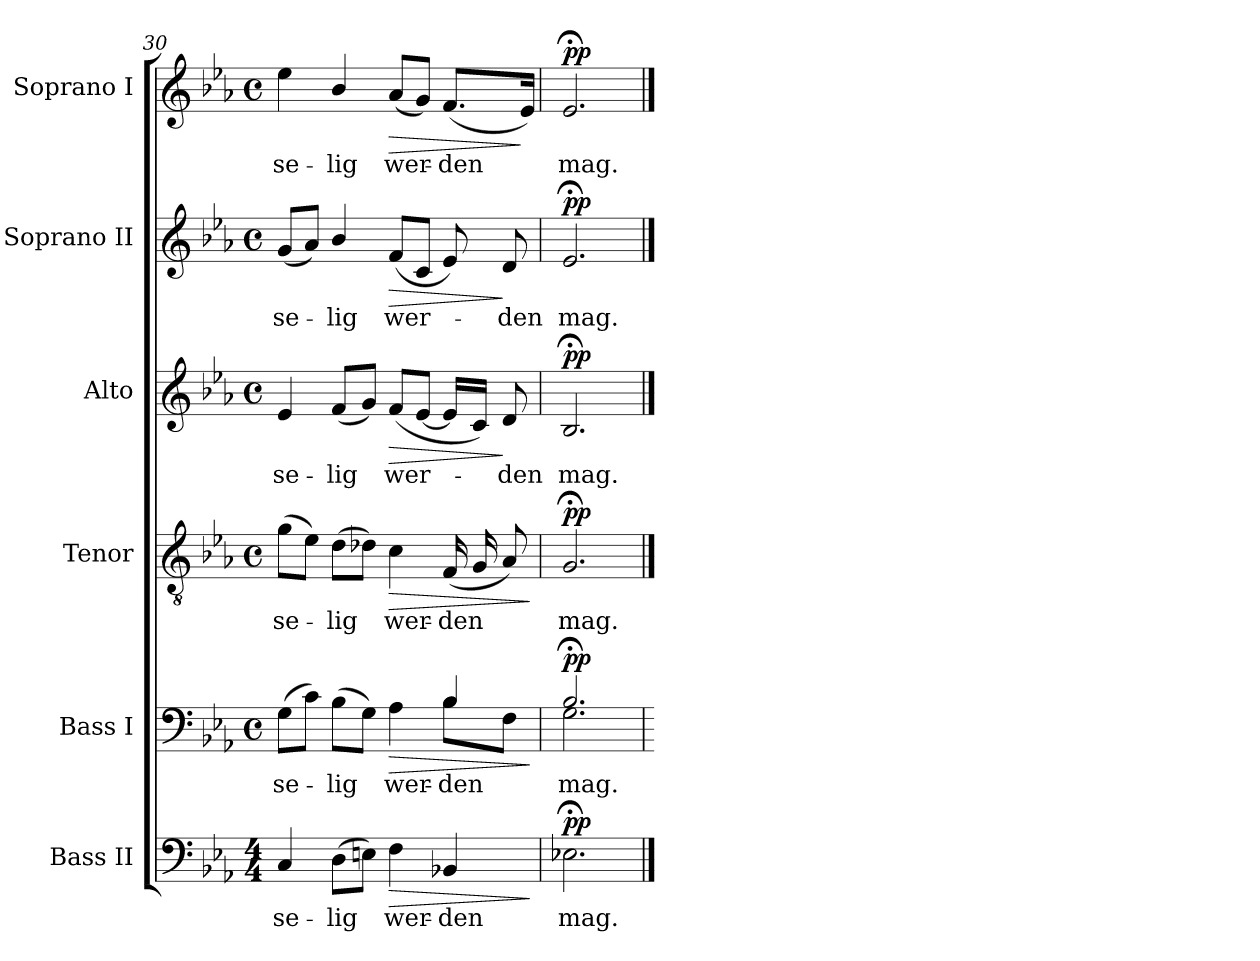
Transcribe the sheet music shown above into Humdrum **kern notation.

**kern	**text	**dynam	**kern	**text	**dynam	**kern	**text	**dynam	**kern	**text	**dynam	**kern	**text	**dynam	**kern	**text	**dynam
*part6	*part6	*part6	*part5	*part5	*part5	*part4	*part4	*part4	*part3	*part3	*part3	*part2	*part2	*part2	*part1	*part1	*part1
*staff6	*staff6	*staff6	*staff5	*staff5	*staff5	*staff4	*staff4	*staff4	*staff3	*staff3	*staff3	*staff2	*staff2	*staff2	*staff1	*staff1	*staff1
*I"Bass II	*	*	*I"Bass I	*	*	*I"Tenor	*	*	*I"Alto	*	*	*I"Soprano II	*	*	*I"Soprano I	*	*
*clefF4	*	*	*clefF4	*	*	*clefGv2	*	*	*clefG2	*	*	*clefG2	*	*	*clefG2	*	*
*k[b-e-a-]	*	*	*k[b-e-a-]	*	*	*k[b-e-a-]	*	*	*k[b-e-a-]	*	*	*k[b-e-a-]	*	*	*k[b-e-a-]	*	*
*E-:	*	*	*E-:	*	*	*E-:	*	*	*E-:	*	*	*E-:	*	*	*E-:	*	*
*M4/4	*	*	*M4/4	*	*	*M4/4	*	*	*M4/4	*	*	*M4/4	*	*	*M4/4	*	*
*	*	*	*met(c)	*	*	*met(c)	*	*	*met(c)	*	*	*met(c)	*	*	*met(c)	*	*
=30	=30	=30	=30	=30	=30	=30	=30	=30	=30	=30	=30	=30	=30	=30	=30	=30	=30
!	!LO:LY:b	!	!	!LO:LY:b	!	!	!LO:LY:b	!	!	!LO:LY:b	!	!	!LO:LY:b	!	!	!LO:LY:b	!
*	*	*	*^	*	*	*	*	*	*	*	*	*	*	*	*	*	*
4C	se-	.	(>8G\L	2ryy	se-	.	(>8g\L	se-	.	4e-	se-	.	(<8gL	se-	.	4ee-	se-	.
.	.	.	8c\J)	.	.	.	8e-\J)	.	.	.	.	.	8a-J)	.	.	.	.	.
!	!LO:LY:b	!	!	!	!LO:LY:b	!	!	!LO:LY:b	!	!	!LO:LY:b	!	!	!LO:LY:b	!	!	!LO:LY:b	!
(>8D\L	-lig	.	(>8B-\L	.	lig	.	(>8d\L	lig	.	(<8fL	-lig	.	4b-/	lig	.	4b-/	-lig	.
8En\J)	.	.	8G\J)	.	.	.	8d-X\J)	.	.	8gJ)	.	.	.	.	.	.	.	.
!	!LO:LY:b	!LO:HP:b	!	!	!LO:LY:b	!LO:HP:b	!	!LO:LY:b	!LO:HP:b	!	!LO:LY:b	!LO:HP:b	!	!LO:LY:b	!LO:HP:b	!	!LO:LY:b	!LO:HP:b
4F\	wer-	>	4A-\	4ryy	wer-	>	4c\	wer-	>	(<8fL	wer-	>	(<8fL	wer-	>	(<8a-L	wer-	>
.	.	.	.	.	.	.	.	.	.	[8e-J	.	.	8cJ	.	.	8gJ)	.	.
!	!LO:LY:b	!	!	!	!LO:LY:b	!	!	!LO:LY:b	!	!	!	!	!	!	!	!	!LO:LY:b	!
4BB-X	-den	.	4B-/	8B-\L	-den	.	(<16FLL	-den	.	16e-LL]	.	.	8e-)	.	.	(<8.fL	den	.
.	.	.	.	.	.	.	16G	.	.	16cJJ)	.	.	.	.	.	.	.	.
!	!	!	!	!	!	!	!	!	!	!	!LO:LY:b	!	!	!LO:LY:b	!	!	!	!
.	.	.	.	8F\J	.	.	8A-J)	.	.	8d	den	]	8d	den	]	.	.	.
.	.	.	.	.	.	.	.	.	.	.	.	.	.	.	.	16e-J)	.	]
*	*	*	*v	*v	*	*	*	*	*	*	*	*	*	*	*	*	*	*
.	.	]	.	.	]	.	.	]	.	.	.	.	.	.	.	.	.
=31	=31	=31	=31	=31	=31	=31	=31	=31	=31	=31	=31	=31	=31	=31	=31	=31	=31
!	!LO:LY:b	!LO:DY:b	!	!LO:LY:b	!LO:DY:b	!	!LO:LY:b	!LO:DY:b	!	!LO:LY:b	!LO:DY:b	!	!LO:LY:b	!LO:DY:b	!	!LO:LY:b	!LO:DY:b
*	*	*	*^	*	*	*	*	*	*	*	*	*	*	*	*	*	*
2.E-X;<\	mag.	pp	2.B-;</	2.G\	mag.	pp	2.G;<	mag.	pp	2.B-;<	mag.	pp	2.e-;<	mag.	pp	2.e-;<	mag.	pp
*	*	*	*v	*v	*	*	*	*	*	*	*	*	*	*	*	*	*	*
==	==	==	=	==	==	==	==	==	==	==	==	==	==	==	==	==	==
*-	*-	*-	*-	*-	*-	*-	*-	*-	*-	*-	*-	*-	*-	*-	*-	*-	*-
